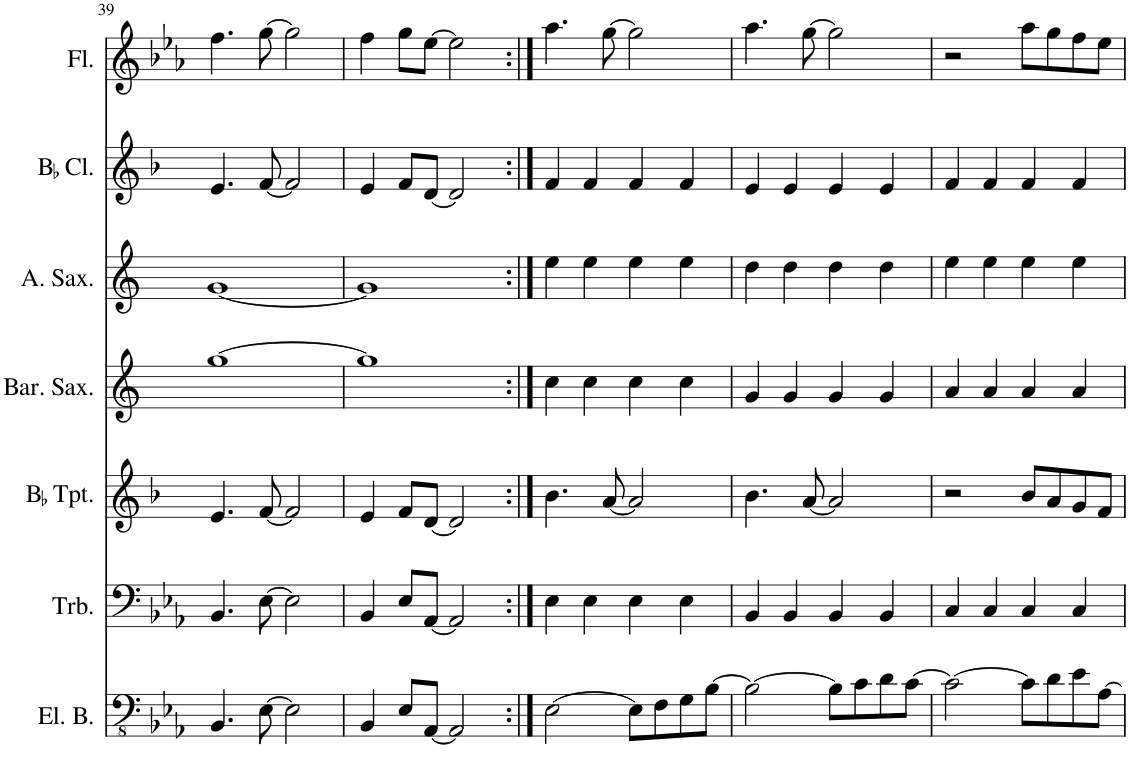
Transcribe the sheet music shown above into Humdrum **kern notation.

**kern	**kern	**kern	**kern	**kern	**kern	**kern
*part7	*part6	*part5	*part4	*part3	*part2	*part1
*staff7	*staff6	*staff5	*staff4	*staff3	*staff2	*staff1
*I"Electric Bass	*I"Trombone	*I"BaccidentalFlat Trumpet	*I"Baritone Saxophone	*I"Alto Saxophone	*I"BaccidentalFlat Clarinet	*I"Flute
*I'El. B.	*I'Trb.	*I'BaccidentalFlat Tpt.	*I'Bar. Sax.	*I'A. Sax.	*I'BaccidentalFlat Cl.	*I'Fl.
!!LO:PB:g=z
*clefFv4	*clefF4	*clefG2	*clefG2	*clefG2	*clefG2	*clefG2
*	*	*Trd1c2	*Trd12c21	*Trd5c9	*Trd1c2	*
*k[b-e-a-]	*k[b-e-a-]	*k[b-]	*k[]	*k[]	*k[b-]	*k[b-e-a-]
*M4/4	*M4/4	*M4/4	*M4/4	*M4/4	*M4/4	*M4/4
=39	=39	=39	=39	=39	=39	=39
4.BBB-/	4.BB-/	4.e/	[1gg	[1g	4.e/	4.ff\
[8EE-\	[8E-\	[8f/	.	.	[8f/	[8gg\
2EE-\]	2E-\]	2f/]	.	.	2f/]	2gg\]
=40	=40	=40	=40	=40	=40	=40
4BBB-/	4BB-/	4e/	1gg]	1g]	4e/	4ff\
8EE-/L	8E-/L	8f/L	.	.	8f/L	8gg\L
[8AAA-/J	[8AA-/J	[8d/J	.	.	[8d/J	[8ee-\J
2AAA-/]	2AA-/]	2d/]	.	.	2d/]	2ee-\]
=41:|!	=41:|!	=41:|!	=41:|!	=41:|!	=41:|!	=41:|!
[2EE-\	4E-\	4.b-\	4cc\	4ee\	4f/	4.aa-\
.	4E-\	.	4cc\	4ee\	4f/	.
.	.	[8a/	.	.	.	[8gg\
8EE-\L]	4E-\	2a/]	4cc\	4ee\	4f/	2gg\]
8FF\	.	.	.	.	.	.
8GG\	4E-\	.	4cc\	4ee\	4f/	.
[8BB-\J	.	.	.	.	.	.
=42	=42	=42	=42	=42	=42	=42
2BB-\_	4BB-/	4.b-\	4g/	4dd\	4e/	4.aa-\
.	4BB-/	.	4g/	4dd\	4e/	.
.	.	[8a/	.	.	.	[8gg\
8BB-\L]	4BB-/	2a/]	4g/	4dd\	4e/	2gg\]
8C\	.	.	.	.	.	.
8D\	4BB-/	.	4g/	4dd\	4e/	.
[8C\J	.	.	.	.	.	.
=43	=43	=43	=43	=43	=43	=43
2C\_	4C/	2r	4a/	4ee\	4f/	2r
.	4C/	.	4a/	4ee\	4f/	.
8C\L]	4C/	8b-/L	4a/	4ee\	4f/	8aa-\L
8D\	.	8a/	.	.	.	8gg\
8E-\	4C/	8g/	4a/	4ee\	4f/	8ff\
[8AA-\J	.	8f/J	.	.	.	8ee-\J
=	=	=	=	=	=	=
*-	*-	*-	*-	*-	*-	*-
